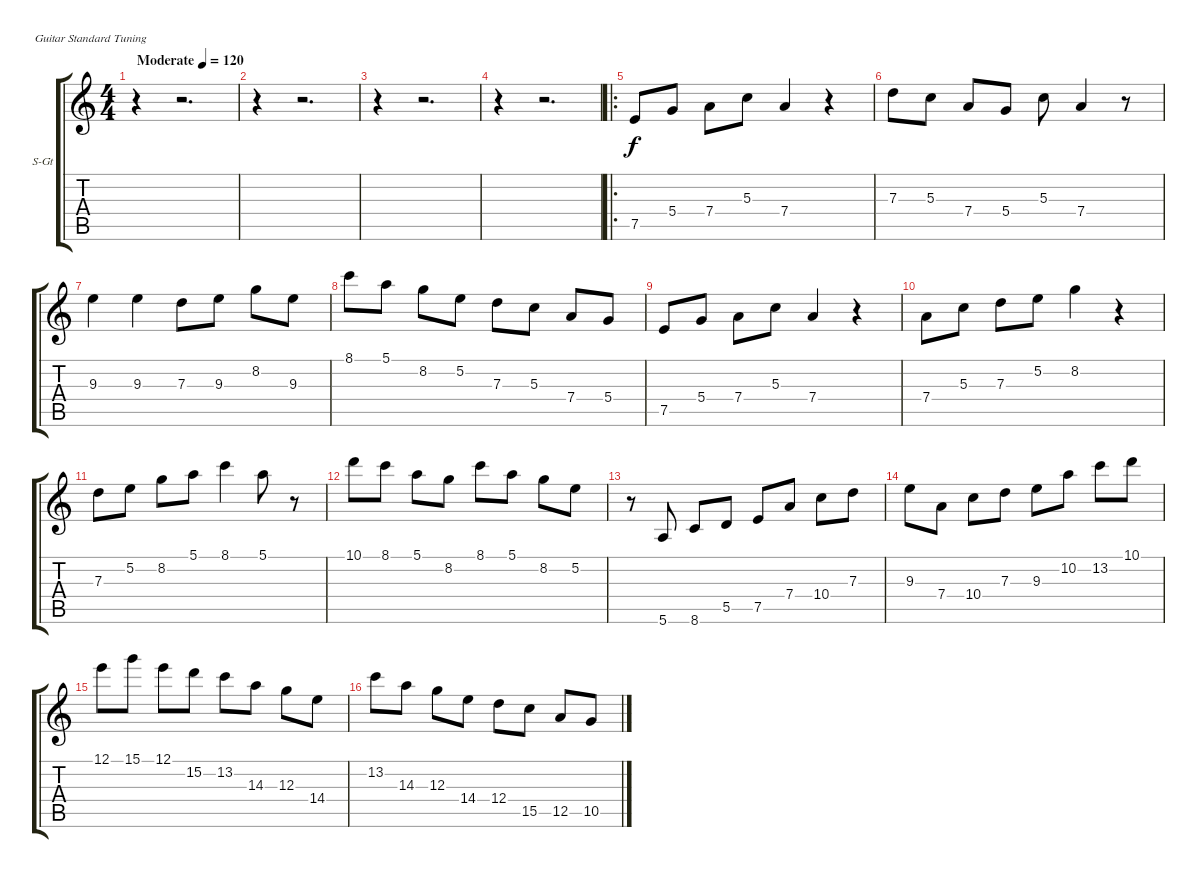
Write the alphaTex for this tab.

\bracketExtendMode groupsimilarinstruments
\firstSystemTrackNameOrientation horizontal
\otherSystemsTrackNameOrientation horizontal
\track ("Solo" "S-Gt") {instrument acousticguitarsteel}
\staff {score tabs}
\tuning (E4 B3 G3 D3 A2 E2)
\ts (4 4)
\beaming (8 2 2 2 2)
\tempo (120 "Moderate")
\clef g2
\ks c
r.4{dy f instrument acousticguitarsteel} r.2{d} |
r.4 r.2{d} |
r.4 r.2{d} |
r.4 r.2{d} |
\ro
7.5.8 5.4.8 7.4.8 5.3.8 7.4.4 r.4 |
7.3.8 5.3.8 7.4.8 5.4.8 5.3.8 7.4.4 r.8 |
9.3.4 9.3.4 7.3.8 9.3.8 8.2.8 9.3.8 |
8.1.8 5.1.8 8.2.8 5.2.8 7.3.8 5.3.8 7.4.8 5.4.8 |
7.5.8 5.4.8 7.4.8 5.3.8 7.4.4 r.4 |
7.4.8 5.3.8 7.3.8 5.2.8 8.2.4 r.4 |
7.3.8 5.2.8 8.2.8 5.1.8 8.1.4 5.1.8 r.8 |
10.1.8 8.1.8 5.1.8 8.2.8 8.1.8 5.1.8 8.2.8 5.2.8 |
r.8 5.6.8 8.6.8 5.5.8 7.5.8 7.4.8 10.4.8 7.3.8 |
9.3.8 7.4.8 10.4.8 7.3.8 9.3.8 10.2.8 13.2.8 10.1.8 |
12.1.8 15.1.8 12.1.8 15.2.8 13.2.8 14.3.8 12.3.8 14.4.8 |
13.2.8 14.3.8 12.3.8 14.4.8 12.4.8 15.5.8 12.5.8 10.5.8
